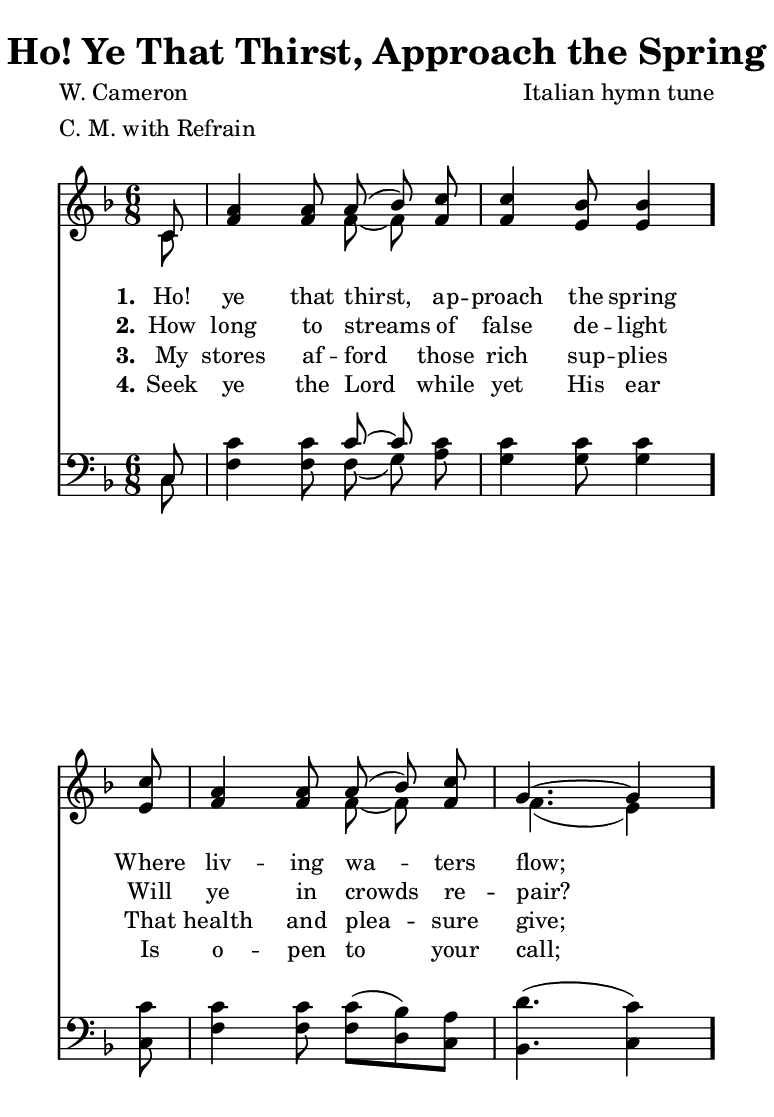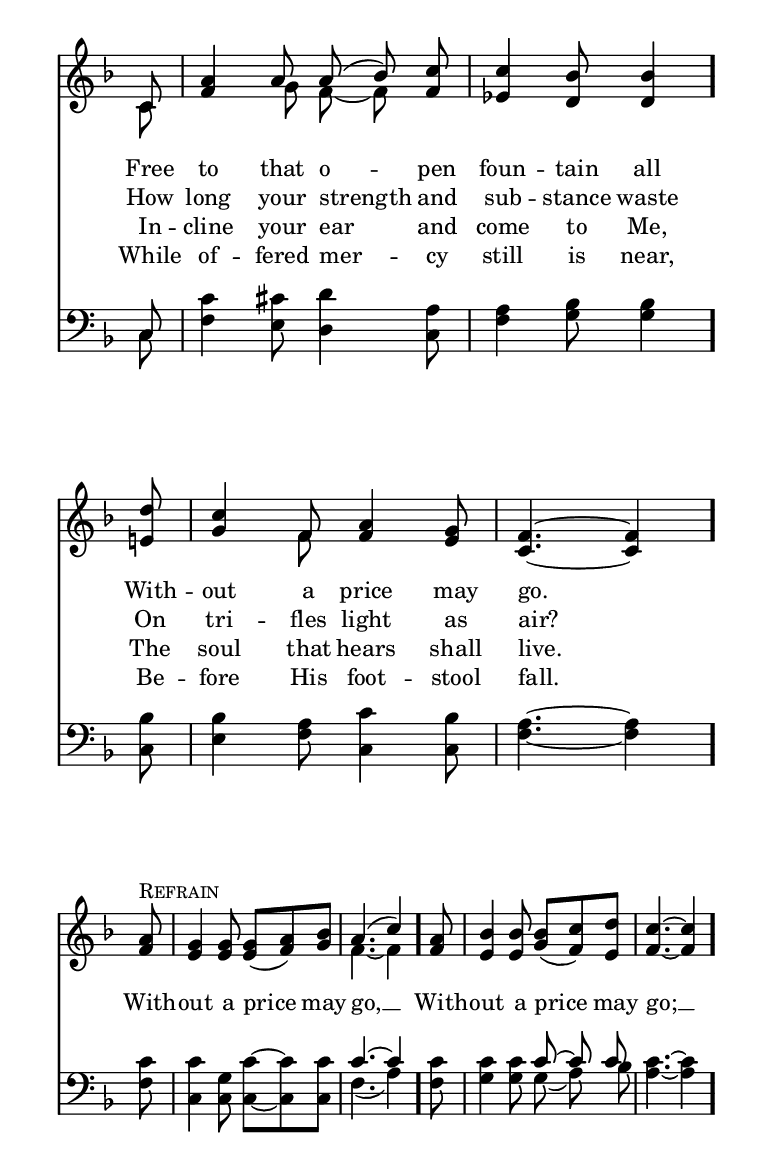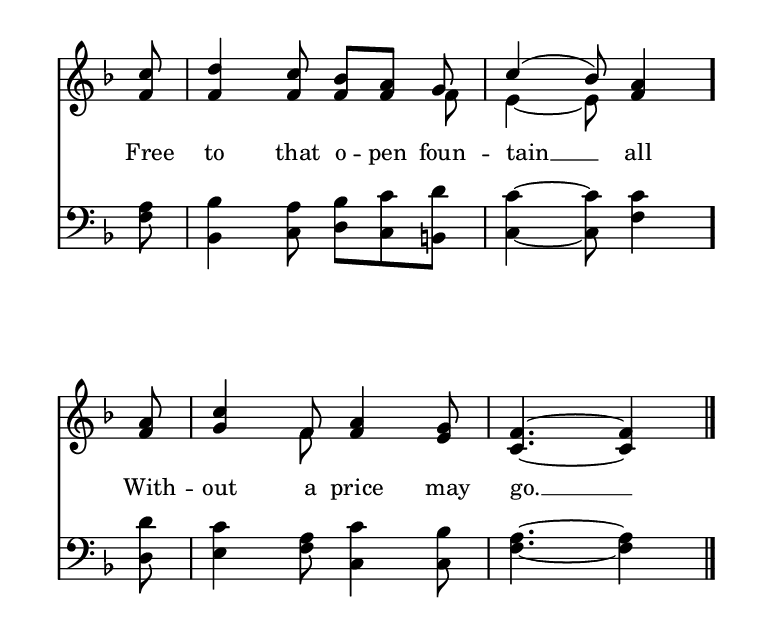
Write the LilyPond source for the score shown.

\include "common/global.ily"
\paper {
  \include "common/paper.ily"
  %ragged-bottom = ##t
  %ragged-last-bottom = ##t
  %systems-per-page = ##f
  %page-count = ##f
}

\header{
  hymnnumber = "93"
  title = "Ho! Ye That Thirst, Approach the Spring"
  tunename = "Torino"
  meter = "C. M. with Refrain"
  poet = "W. Cameron"
  composer = "Italian hymn tune" % TODO titlecase ?
  %copyright = ""
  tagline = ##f
}

% for fermata in MIDI
ta = { \tempo 4=80 }
tb = { \tempo 4=40 }

patternAA = { c8 | c4 c8 c8 c8 c8 | c4 c8 c4 }
patternAB = { c8 | c4 c8 c4    c8 | c4 c8 c4 }

patternBA = { c8 | c4 c8 c8 c8 c8 | c4.   c4 }
patternBB = { c8 | c4 c8 c4    c8 | c4.   c4 }
patternBC = { \patternAA }

global = {
  \include "common/overrides.ily"
  \override Staff.TimeSignature.style = #'numbered
  \time 6/8
  \override Score.MetronomeMark.transparent = ##t % hide all fermata changes too
  \ta
  \key f \major
  \partial 8
  \autoBeamOff
}

notesSoprano = {
\global
\relative c' {

  \changePitch \patternAA { c | a' a a( bes) c | c bes bes }
  \changePitch \patternBA { c | a a a( bes) c | g ~ g }
  \changePitch \patternAA { c, | a' a a( bes) c | c bes bes }
  \changePitch \patternBB { d | c f, a g | f ~ f }

  << s^\markup { \small \caps "Refrain" }
  \changePitch \patternBA { a | g g g( a) bes | a( c) } >>
  \changePitch \patternBA { a | bes bes bes( c) d | c ~ c }
  \changePitch \patternBC { c | d c bes a g | c( bes) a }
  \changePitch \patternBB { a | c f, a g | f ~ f }

  \bar "|."

}
}

notesAlto = {
\global
\relative e' {

  \changePitch \patternAA { c | f f f ~ f f | f e e }
  \changePitch \patternBA { e | f f f ~ f f | f( e) }
  \changePitch \patternAA { c | f g f ~ f f | ees d d }
  \changePitch \patternBB { e | g f f e | c ~ c }

  \changePitch \patternBA { f | e e e( f) g | f ~ f }
  \changePitch \patternBA { f | e e g( f) e | f ~ f }
  \changePitch \patternBC { f | f f f f f | e ~ e f }
  \changePitch \patternBB { f | g f f e | c ~ c }

}
}

notesTenor = {
\global
\relative a, {

  \changePitch \patternAA { c | c' c c ~ c c | c c c }
  \changePitch \patternBA { c | c c c( bes) a | d( c) }
  \changePitch \patternAB { c, | c' cis d a | a bes bes }
  \changePitch \patternBB { bes | bes a c bes | a ~ a }

  \changePitch \patternBA { c | c g c ~ c c | c ~ c }
  \changePitch \patternBA { c | c c c ~ c c | c ~ c }
  \changePitch \patternBC { a | bes a bes c d | c ~ c c }
  \changePitch \patternBB { d | c a c bes | a ~ a }

}
}

notesBass = {
\global
\relative f {

  \changePitch \patternAA { c | f f f( g) a | g g g }
  \changePitch \patternBA { c, | f f f( d) c | bes( c) }
  \changePitch \patternAB { c | f e d c | f g g }
  \changePitch \patternBB { c, | e f c c | f ~ f }

  \changePitch \patternBA { f | c c c ~ c c | f( a) }
  \changePitch \patternBA { f | g g g( a) bes | a ~ a }
  \changePitch \patternBC { f | bes, c d c b | c ~ c f }
  \changePitch \patternBB { d | e f c c | f ~ f }

}
}

Refrain = \lyricmode {

With -- out a price may go, __ \bar "."
With -- out a price may go; __ \bar "." \break
Free to that o -- pen foun -- tain __ all \bar "."
With -- out a price may go. __ \bar "." \break

}

wordsA = \lyricmode {
\set stanza = "1."

Ho! ye that thirst, ap -- proach the spring \bar "."
Where liv -- ing wa -- ters flow; \bar "." \break
Free to that o -- pen foun -- tain all \bar "."
With -- out a price may go. \bar "." \break

}

wordsB = \lyricmode {
\set stanza = "2."

How long to streams of false de -- light
Will ye in crowds re -- pair?
How long your strength and sub -- stance waste
On tri -- fles light as air?

\Refrain

}

wordsC = \lyricmode {
\set stanza = "3."

My stores af -- ford those rich sup -- plies
That health and plea -- sure give;
In -- cline your ear and come to Me,
The soul that hears shall live.

}

wordsD = \lyricmode {
\set stanza = "4."

Seek ye the Lord while yet His ear
Is o -- pen to your call;
While of -- fered mer -- cy still is near,
Be -- fore His foot -- stool fall.

}

\score {
  \context ChoirStaff <<
    \context Staff = upper <<
      \set ChoirStaff.systemStartDelimiter = #'SystemStartBar
      \set ChoirStaff.printPartCombineTexts = ##f
      \partcombine #'(2 . 9) \notesSoprano \notesAlto
      \context NullVoice = sopranos { \voiceOne << \notesSoprano >> }
      \context NullVoice = altos { \voiceTwo << \notesAlto >> }
      \context Lyrics = one   \lyricsto sopranos \wordsA
      \context Lyrics = two   \lyricsto sopranos \wordsB
      \context Lyrics = three \lyricsto sopranos \wordsC
      \context Lyrics = four  \lyricsto sopranos \wordsD
    >>
    \context Staff = men <<
      \clef bass
      \set ChoirStaff.printPartCombineTexts = ##f
      \partcombine #'(2 . 9) \notesTenor \notesBass
      \context NullVoice = tenors { \voiceOne << \notesTenor >> }
      \context NullVoice = basses { \voiceTwo << \notesBass >> }
    >>
  >>
  \layout {
    \include "common/layout.ily"
  }
  \midi{
    \include "common/midi.ily"
  }
}

\version "2.19.49"  % necessary for upgrading to future LilyPond versions.

% vi:set et ts=2 sw=2 ai nocindent syntax=lilypond:
